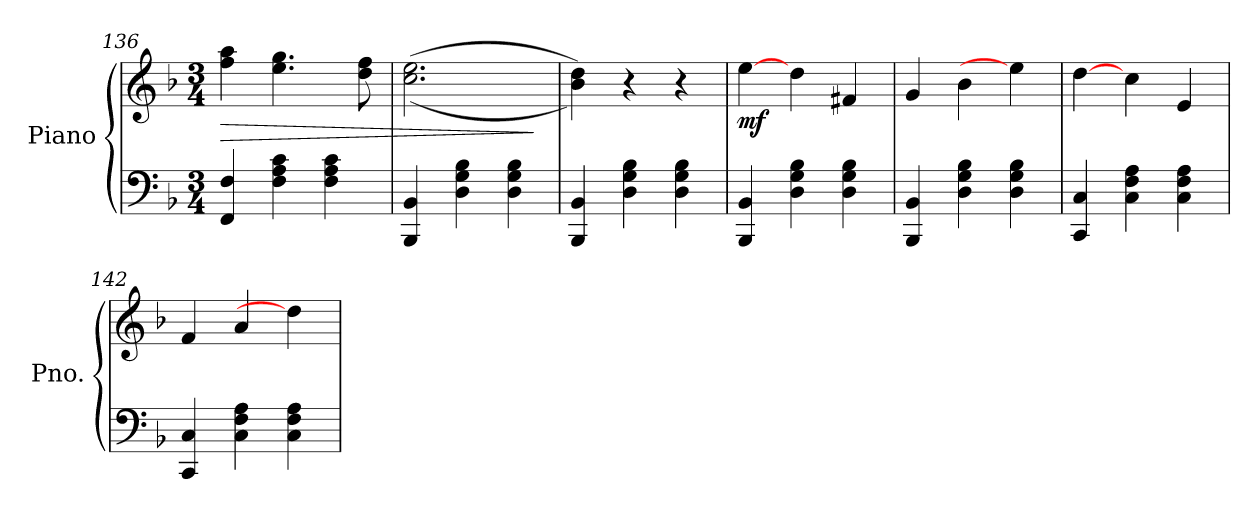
**kern	**kern	**dynam
*part1	*part1	*part1
*staff2	*staff1	*staff1/2
*I"Piano	*	*
*I'Pno.	*	*
*clefF4	*clefG2	*
*k[b-]	*k[b-]	*
*M3/4	*M3/4	*
=136	=136	=136
!	!	!LO:HP:b
4FF/ 4F/	4ff\ 4aa\	>
4F\ 4A\ 4c\	4.ee\ 4.gg\	.
4F\ 4A\ 4c\	.	.
.	8dd\ 8ff\	.
=137	=137	=137
4BBB-/ 4BB-/	(<(>2.cc\ 2.ee\	.
4D\ 4G\ 4B-\	.	.
4D\ 4G\ 4B-\	.	.
.	.	]
=138	=138	=138
4BBB-/ 4BB-/	4b-\ 4dd\))	.
4D\ 4G\ 4B-\	4r	.
4D\ 4G\ 4B-\	4r	.
=139	=139	=139
!	!	!LO:DY:b
4BBB-/ 4BB-/	[4ee\	mf
4D\ 4G\ 4B-\	4dd\	.
4D\ 4G\ 4B-\	4f#X/	.
=140	=140	=140
4BBB-/ 4BB-/	4g/	.
4D\ 4G\ 4B-\	4b-\	.
4D\ 4G\ 4B-\	4ee\]	.
=141	=141	=141
4CC/ 4C/	[4dd\	.
4C\ 4F\ 4A\	4cc\	.
4C\ 4F\ 4A\	4e/	.
=142	=142	=142
4CC/ 4C/	4f/	.
4C\ 4F\ 4A\	4a/	.
4C\ 4F\ 4A\	4dd\]	.
=	=	=
*-	*-	*-
